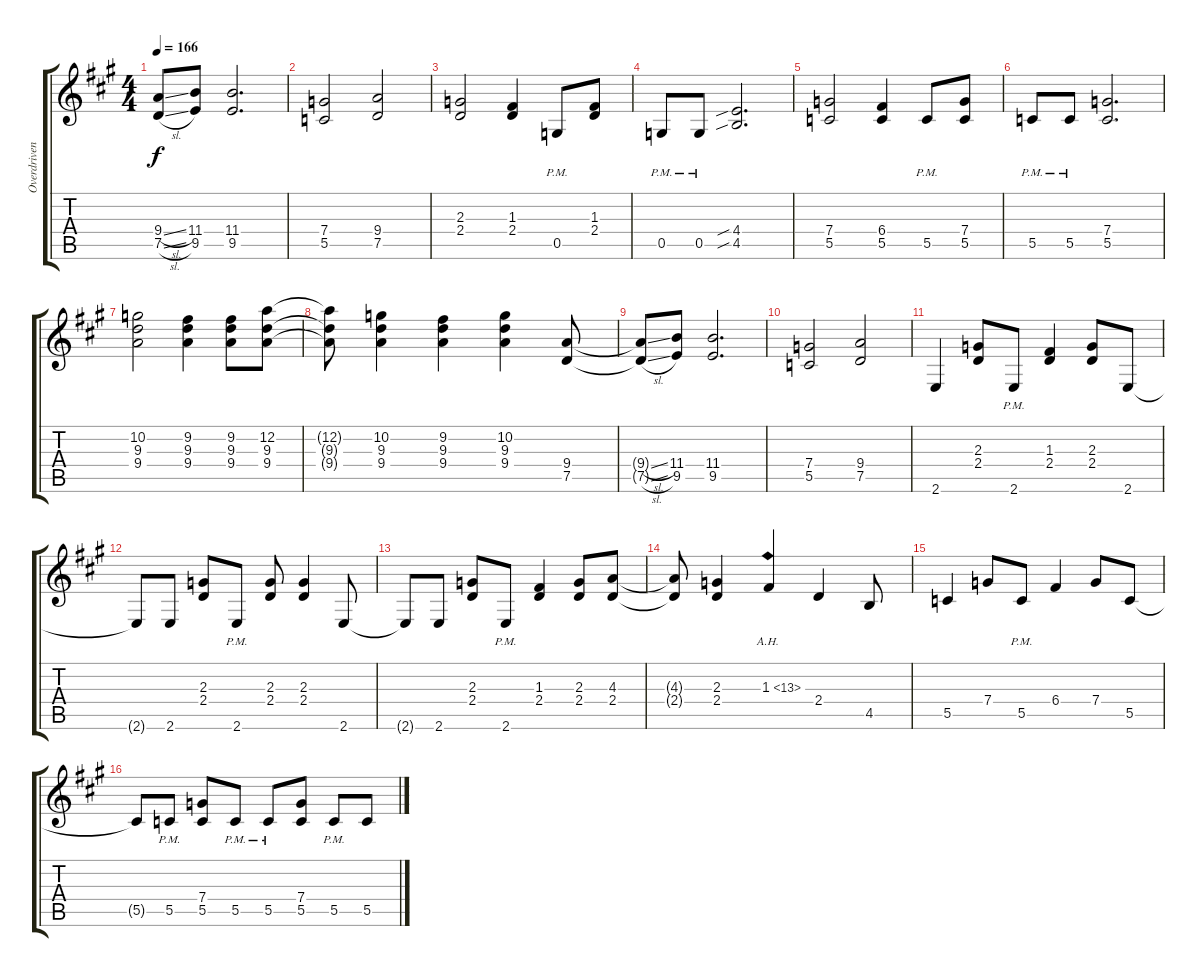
\track ("Overdriven" "Overdriven") {instrument overdrivenguitar}
\staff {score tabs}
\tuning (D4 A3 F3 C3 G2 D2) {hide}
\ts (4 4)
\tempo 166
\clef g2
\ks a
(9.4{sl t} 7.5{sl t}).8{dy f} (11.4 9.5).8 (11.4 9.5).2{d} |
(7.4 5.5).2 (9.4 7.5).2 |
(2.3 2.4).2 (1.3 2.4).4 0.5{pm}.8 (1.3 2.4).8 |
0.5{pm}.8 0.5{pm}.8 (4.4{sib} 4.5{sib}).2{d} |
(7.4 5.5).2 (6.4 5.5).4 5.5{pm}.8 (7.4 5.5).8 |
5.5{pm}.8 5.5{pm}.8 (7.4 5.5).2{d} |
(10.2 9.3 9.4).2 (9.2 9.3 9.4).4 (9.2 9.3 9.4).8 (12.2 9.3 9.4).8 |
(12.2{t} 9.3{t} 9.4{t}).8 (10.2 9.3 9.4).4 (9.2 9.3 9.4).4 (10.2 9.3 9.4).4 (9.4 7.5).8 |
(9.4{sl t} 7.5{sl t}).8 (11.4 9.5).8 (11.4 9.5).2{d} |
(7.4 5.5).2 (9.4 7.5).2 |
2.6.4 (2.3 2.4).8 2.6{pm}.8 (1.3 2.4).4 (2.3 2.4).8 2.6.8 |
2.6{t}.8 2.6.8 (2.3 2.4).8 2.6{pm}.8 (2.3 2.4).8 (2.3 2.4).4 2.6.8 |
2.6{t}.8 2.6.8 (2.3 2.4).8 2.6{pm}.8 (1.3 2.4).4 (2.3 2.4).8 (4.3 2.4).8 |
(4.3{t} 2.4{t}).8 (2.3 2.4).4 1.3{ah 12}.4 2.4.4 4.5.8 |
5.5.4 7.4.8 5.5{pm}.8 6.4.4 7.4.8 5.5.8 |
5.5{t}.8 5.5{pm}.8 (7.4 5.5).8 5.5{pm}.8 5.5{pm}.8 (7.4 5.5).8 5.5{pm}.8 5.5.8
